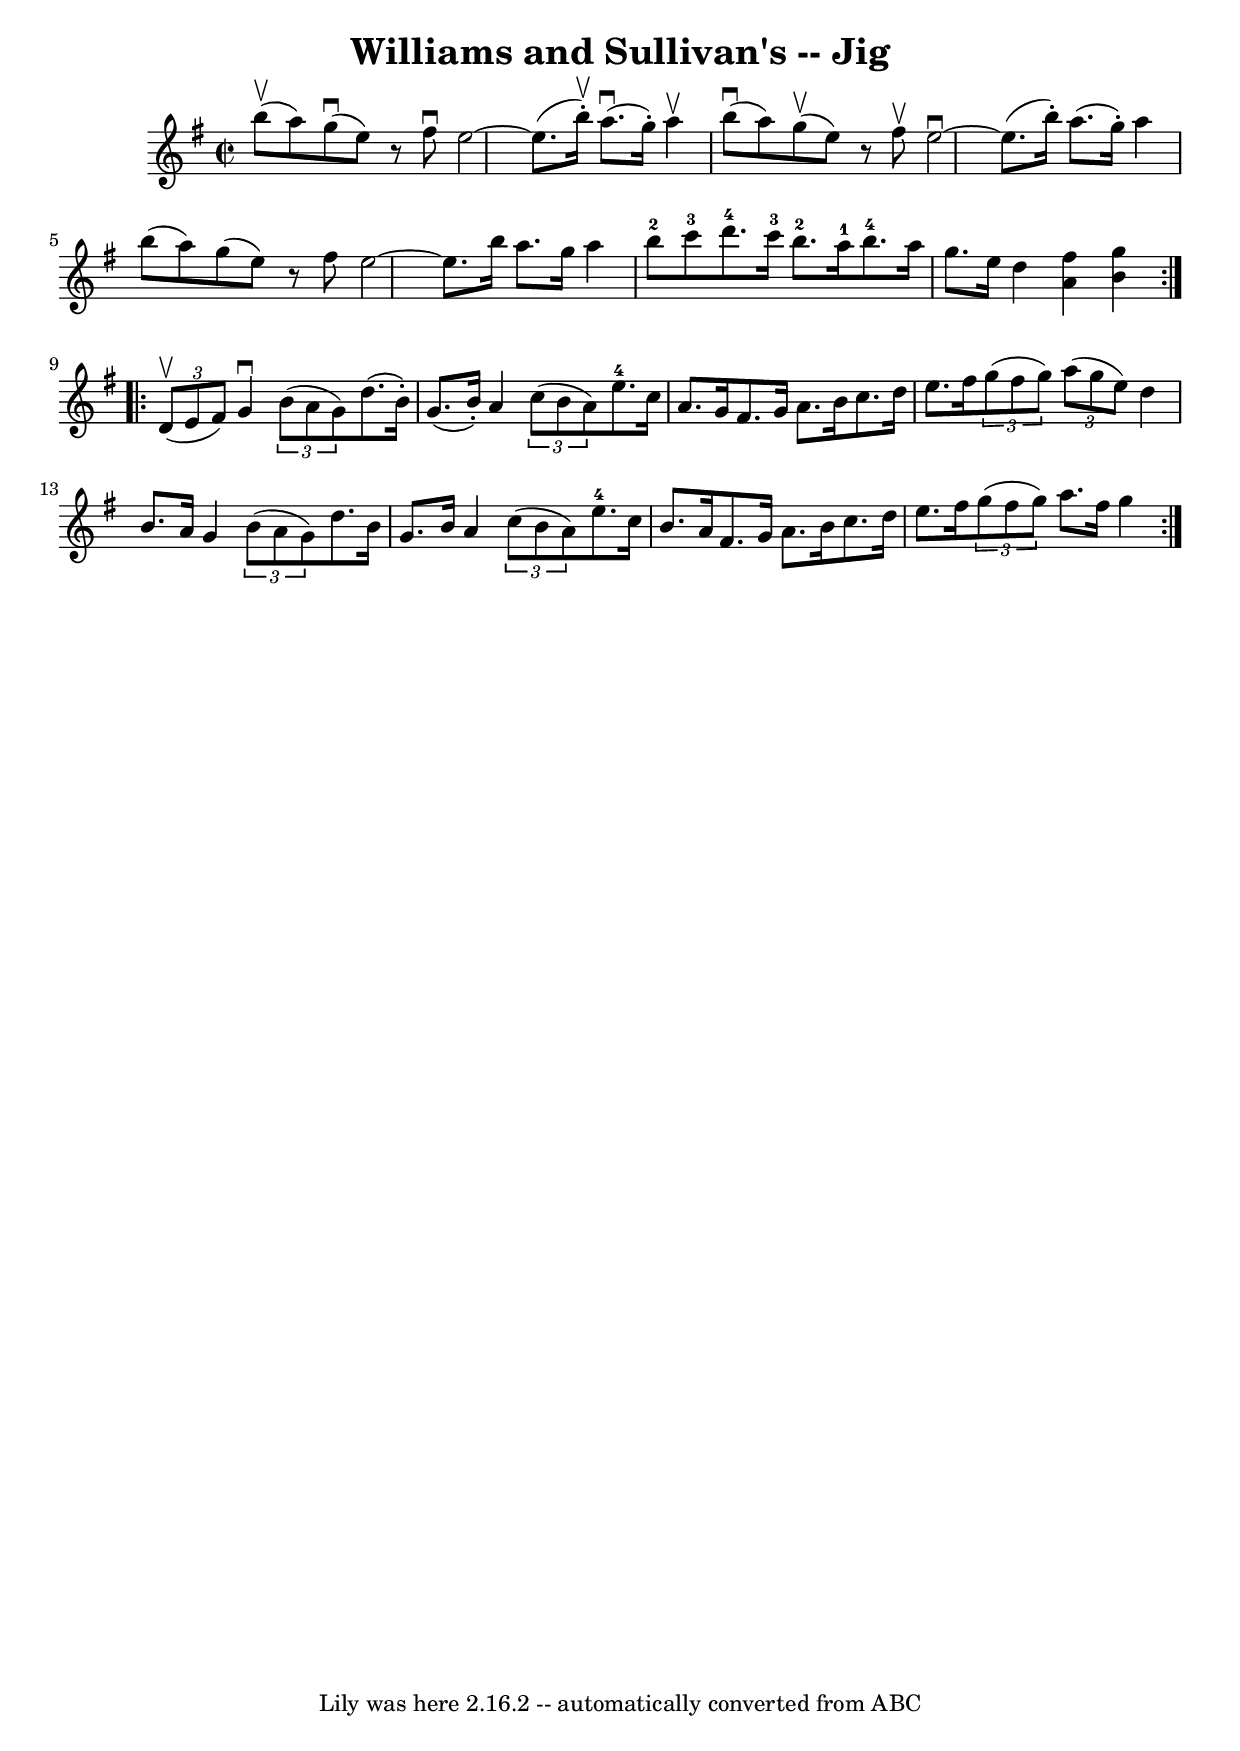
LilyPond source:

\version "2.16.2"
\include "Mammoth.ily"
\header {
	%% book = "Ryan's Mammoth Collection"
	crossRefNumber = "1"
	footnotes = "\\\\118 667"
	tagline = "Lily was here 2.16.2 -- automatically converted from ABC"
	title = "Williams and Sullivan's -- Jig"
}
voicedefault =  {


\repeat volta 2 {
\override Staff.TimeSignature #'style = #'C
 \time 2/2 
\key g \major b''8^\upbow(a''8) |
 g''8 
^\downbow(e''8)   r8 fis''8^\downbow e''2   ~    |
 e''8. (
b''16^\upbow-.) a''8. (^\downbow g''16 -.) a''4^\upbow b''8 
^\downbow(a''8)   |
 g''8^\upbow(e''8)   r8 fis''8^\upbow 
 e''2^\downbow  ~    |
 e''8. (b''16 -.) a''8. (g''16 -. 
-) a''4 b''8 (a''8)   |
 g''8 (e''8)   r8 fis''8    
e''2   ~    |
 e''8. b''16 a''8. g''16 a''4 b''8-2   
c'''8-3   |
 d'''8.-4 c'''16-3 b''8.-2 a''16-1 
 b''8.-4 a''16 g''8. e''16    |
 d''4  << a'4 fis''4 
  >> << b'4 g''4   >> }     \repeat volta 2 {   \times 2/3 { d'8 
^\upbow(e'8 fis'8) } |
 g'4^\downbow   \times 2/3 { b'8 (
 a'8 g'8) } d''8. (b'16 -.) g'8. (b'16 -.)   |
   
a'4    \times 2/3 { c''8 (b'8 a'8) } e''8.-4 c''16 a'8.  
 g'16    |
 fis'8. g'16 a'8. b'16 c''8. d''16    
e''8. fis''16    |
   \times 2/3 { g''8 (fis''8 g''8) }   
\times 2/3 { a''8 (g''8 e''8) } d''4 b'8. a'16    |
   
 g'4    \times 2/3 { b'8 (a'8 g'8) } d''8. b'16 g'8.    
b'16    |
 a'4    \times 2/3 { c''8 (b'8 a'8) } e''8. 
-4 c''16 b'8. a'16    |
 fis'8. g'16 a'8. b'16    
c''8. d''16 e''8. fis''16    |
   \times 2/3 { g''8 (fis''8 
 g''8) } a''8. fis''16 g''4  }   
}

\score{
    <<

	\context Staff="default"
	{
	    \voicedefault 
	}

    >>
	\layout {
	}
	\midi {}
}
